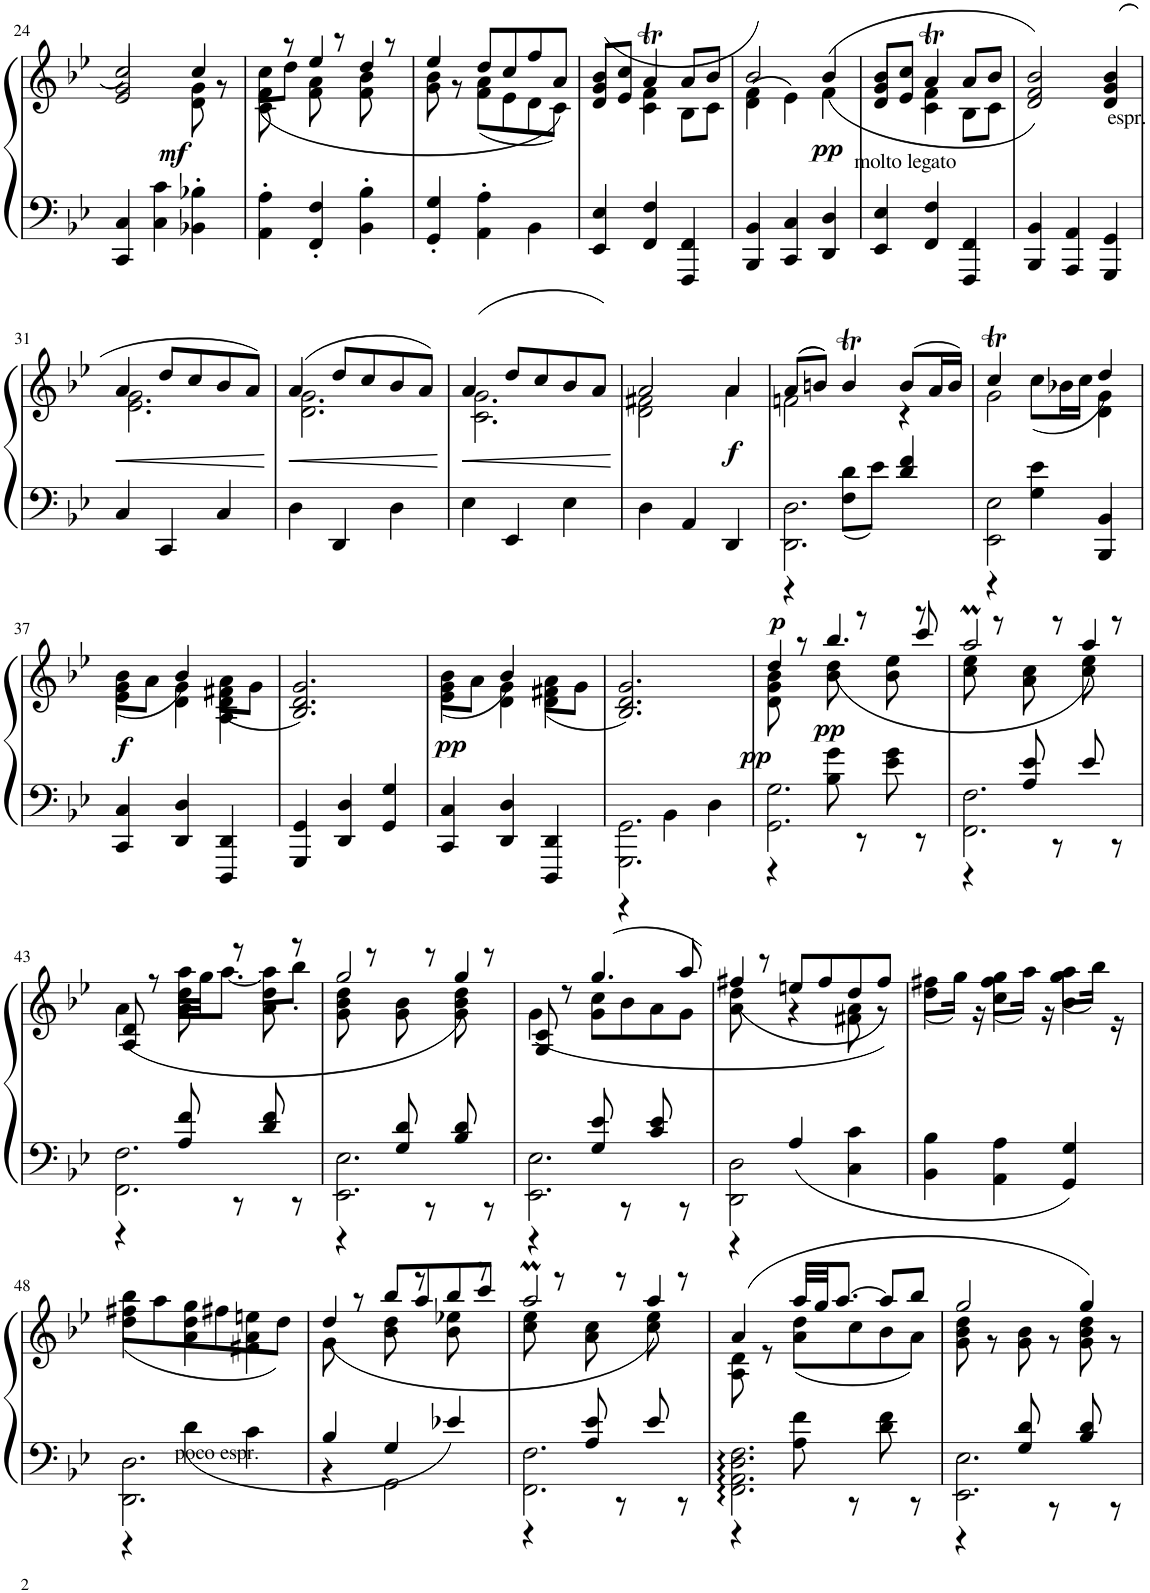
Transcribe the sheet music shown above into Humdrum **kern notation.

**kern	**kern	**dynam
*part1	*part1	*part1
*staff2	*staff1	*staff1/2
*I"Piano	*	*
*I'Pno.	*	*
!!LO:PB:g=z
*clefF4	*clefG2	*
*k[b-e-]	*k[b-e-]	*
*M3/4	*M3/4	*
=24	=24	=24
*	*^	*
4CC/ 4C/	2e-/ 2g/	2cc/	.
!	!	!	!LO:DY:a=2
4C\ 4c\	.	.	mf
4BB-X\' 4B-X\'	4cc/	8d\ 8g\	.
.	.	8r	.
=25	=25	=25	=25
4AA\' 4A\'	8c\ 8f\	(8cc\L	.
.	8r	8dd\J	.
4FF/' 4F/'	8f\ 8a\	4ee-/	.
.	8r	.	.
4BB-\' 4B-\'	8f\ 8b-\	4dd/	.
.	8r	.	.
=26	=26	=26	=26
4GG/' 4G/'	4ee-/	8g\ 8b-\	.
.	.	8r	.
4AA\' 4A\'	8dd/L	(8f\ 8a\L	.
.	8cc/	8e-\	.
4BB-\	8ff/	8d\	.
.	8a/J)	8c\J)	.
=27	=27	=27	=27
4EE-/ 4E-/	(8d/ 8b-/L	4g/	.
.	8e-/ 8cc/J	.	.
4FF/ 4F/	4c\ 4f\	4at/	.
4FFF/ 4FF/	8B-\L	8a/L	.
.	8c\J	8b-/J	.
=28	=28	=28	=28
4BBB-/ 4BB-/	(4d\ 4f\	2b-/)	.
4CC/ 4C/	4e-\)	.	.
!	!	!	!LO:DY:b
4DD/ 4D/	(4f\	(4b-/	pp
=29	=29	=29	=29
!	!LO:TX:b:t=molto legato	!	!
4EE-/ 4E-/	8d/ 8b-/L	4g/	.
.	8e-/ 8cc/J	.	.
4FF/ 4F/	4c\ 4f\	4at/	.
4FFF/ 4FF/	8B-\L	8a/L	.
.	8c\J	8b-/J	.
*	*v	*v	*
=30	=30	=30
4BBB-/ 4BB-/	2d/ 2f/ 2b-/))	.
4AAA/ 4AA/	.	.
!	!LO:TX:b:t=espr.	!
4GGG/ 4GG/	(4d/ 4g/ 4b-/	.
!!LO:LB:g=z
=31	=31	=31
!	!	!LO:HP:b
*	*^	*
4C/	4a/	2.e-\ 2.g\	<
4CC/	8dd/L	.	.
.	8cc/	.	.
4C/	8b-/	.	.
.	8a/J)	.	.
*	*v	*v	*
.	.	[
=32	=32	=32
!	!	!LO:HP:b
*	*^	*
4D\	(4a/	2.d\ 2.g\	<
4DD/	8dd/L	.	.
.	8cc/	.	.
4D\	8b-/	.	.
.	8a/J)	.	.
*	*v	*v	*
.	.	[
=33	=33	=33
!	!	!LO:HP:b
*	*^	*
4E-\	(4a/	2.c\ 2.g\	<
4EE-/	8dd/L	.	.
.	8cc/	.	.
4E-\	8b-/	.	.
.	8a/J)	.	.
*	*v	*v	*
.	.	[
=34	=34	=34
*	*^	*
4D\	2d\ 2f#X\	2a/	.
4AA/	.	.	.
!	!	!	!LO:DY:b
4DD/	4a\	4a/	f
=35	=35	=35	=35
*^	*	*	*
2.DD\ 2.D\	4r	((8a/L	2fn\	.
.	.	8bn/J))	.	.
.	8F\ 8d\L	4bt/	.	.
.	8e-\J	.	.	.
.	4d/ 4f/	(8b/L	4r	.
.	.	16a/L	.	.
.	.	16b/JJ)	.	.
=36	=36	=36	=36	=36
2EE-\ 2E-\	4r	2g\	4ccT/	.
.	4G\ 4e-\	.	(8cc\L	.
.	.	.	16b-X\L	.
.	.	.	16cc\JJ	.
4BB-/	4BBB-/	4d\ 4g\	4dd/)	.
!!LO:LB:g=z	!!
=37	=37	=37	=37	=37
!	!	!	!	!LO:DY:b
*v	*v	*	*	*
4CC/ 4C/	4e-\ 4g\	(8b-\L	f
.	.	8a\J	.
4DD/ 4D/	4d\ 4g\	4b-/)	.
4DDD/ 4DD/	4A\ 4d\ 4f#X\	(8a\L	.
.	.	8g\J	.
*	*v	*v	*
=38	=38	=38
4GGG/ 4GG/	2.B-/ 2.d/ 2.g/)	.
4DD/ 4D/	.	.
4GG/ 4G/	.	.
=39	=39	=39
*	*^	*
!	!	!	!LO:DY:b
4CC/ 4C/	4e-\ 4g\	(8b-\L	pp
.	.	8a\J	.
4DD/ 4D/	4d\ 4g\	4b-/)	.
4DDD/ 4DD/	4d\ 4f#X\	(8a\L	.
.	.	8g\J	.
*	*v	*v	*
=40	=40	=40
*^	*	*
2.GGG\ 2.GG\	4r	2.B-/ 2.d/ 2.g/)	.
.	4BB-\	.	.
.	4D\	.	.
=41	=41	=41	=41
*	*	*^	*
!	!	!	!	!LO:DY:b
!	!	!	!	!LO:DY:n=1:a
2.GG\ 2.G\	4r	8d\ 8g\ 8b-\	4dd/	pp p
.	.	8r	.	.
!	!	!	!	!LO:DY:n=2:a=2
.	8B-\ 8g\	8b-\ 8dd\	(4.bb-/	pp
.	8r	8r	.	.
.	8e-\ 8g\	8b-\ 8ee-\	.	.
.	8r	8r	8ccc/	.
=42	=42	=42	=42	=42
2.FF\ 2.F\	4r	8cc\ 8ee-\	2aam/	.
.	.	8r	.	.
.	8A/ 8e-/	8a\ 8cc\	.	.
.	8r	8r	.	.
.	8e-/	8cc\ 8ee-\	4aa/)	.
.	8r	8r	.	.
!!LO:LB:g=z	!!
=43	=43	=43	=43	=43
2.FF\ 2.F\	4r	8A/ 8d/	(4a\	.
.	.	8r	.	.
.	8A/ 8f/	8a\ 8dd\	32aa\LLL	.
.	.	.	32gg\JJ	.
.	.	.	[8.aa\J	.
.	8r	8r	.	.
.	8d/ 8f/	8a\ 8dd\	8aa\L]	.
.	8r	8r	8bb-'\J	.
=44	=44	=44	=44	=44
2.EE-\ 2.E-\	4r	8g\ 8b-\ 8dd\	2gg/	.
.	.	8r	.	.
.	8G/ 8d/	8g\ 8b-\	.	.
.	8r	8r	.	.
.	8B-/ 8d/	8g\ 8b-\ 8dd\	4gg/)	.
.	8r	8r	.	.
=45	=45	=45	=45	=45
2.EE-\ 2.E-\	4r	8G/ 8c/	(4g\	.
.	.	8r	.	.
.	8G/ 8e-/	(8g\ 8cc\L	4.gg/	.
.	8r	8b-\	.	.
.	8c/ 8e-/	8a\	.	.
.	8r	8g\J)	8aa/	.
=46	=46	=46	=46	=46
2DD\ 2D\	4r	8a\ 8dd\	(4ff#X/	.
.	.	8r	.	.
.	4A/	8een/L	4r	.
.	.	8ff#/	.	.
4C\	4c\	8dd/	8f#X\ 8a\	.
.	.	(8ff#/J)	8r	.
*v	*v	*	*	*
=47	=47	=47	=47
4BB-\ 4B-\	4dd\	(8ff#X\L	.
.	.	16gg\Jk)	.
.	.	16r	.
4AA\ 4A\	4cc\ 4ff#\	(8gg\L	.
.	.	16aa\Jk)	.
.	.	16r	.
4GG/ 4G/)	4b-\ 4gg\	(8aa\L	.
.	.	16bb-\Jk)	.
.	.	16r	.
!!LO:LB:g=z	!!
=48	=48	=48	=48
*^	*	*	*
2.DD\ 2.D\	4r	4dd\ 4ff#X\	(8bb-\L	.
.	.	.	8aa\	.
!	!LO:TX:a:t=poco espr.	!	!	!
.	4d\	4a\ 4dd\	8gg\	.
.	.	.	8ff#X\	.
.	4c\	4f#X\ 4a\	8een\	.
.	.	.	8dd\J)	.
=49	=49	=49	=49	=49
4B-/	4r	8g\	(4dd/	.
.	.	8r	.	.
4G/	2GG\	8b-\ 8dd\	8bb-/L	.
.	.	8r	8aa/	.
4e-X/	.	8b-\ 8ee-X\	8bb-/	.
.	.	8r	8ccc/J	.
=50	=50	=50	=50	=50
2.FF\ 2.F\	4r	8cc\ 8ee-\	2aam/	.
.	.	8r	.	.
.	8A/ 8e-/	8a\ 8cc\	.	.
.	8r	8r	.	.
.	8e-/	8cc\ 8ee-\	4aa/)	.
.	8r	8r	.	.
=51	=51	=51	=51	=51
2.FF\ 2.AA\ 2.D\ 2.F\	4r	(4a/	8A\ 8d\	.
.	.	.	8r	.
.	8A\ 8f\	32aa/LLL	(8a\ 8dd\L	.
.	.	32gg/JJ	.	.
.	.	[8.aa/J	.	.
.	8r	.	8cc\	.
.	8d\ 8f\	8aa/L]	8b-\	.
.	8r	8bb-/J	8a\J)	.
=52	=52	=52	=52	=52
2.EE-\ 2.E-\	4r	2gg/	8g\ 8b-\ 8dd\	.
.	.	.	8r	.
.	8G/ 8d/	.	8g\ 8b-\	.
.	8r	.	8r	.
.	8B-/ 8d/	4gg/)	8g\ 8b-\ 8dd\	.
.	8r	.	8r	.
*v	*v	*	*	*
*	*v	*v	*
=	=	=
*-	*-	*-
